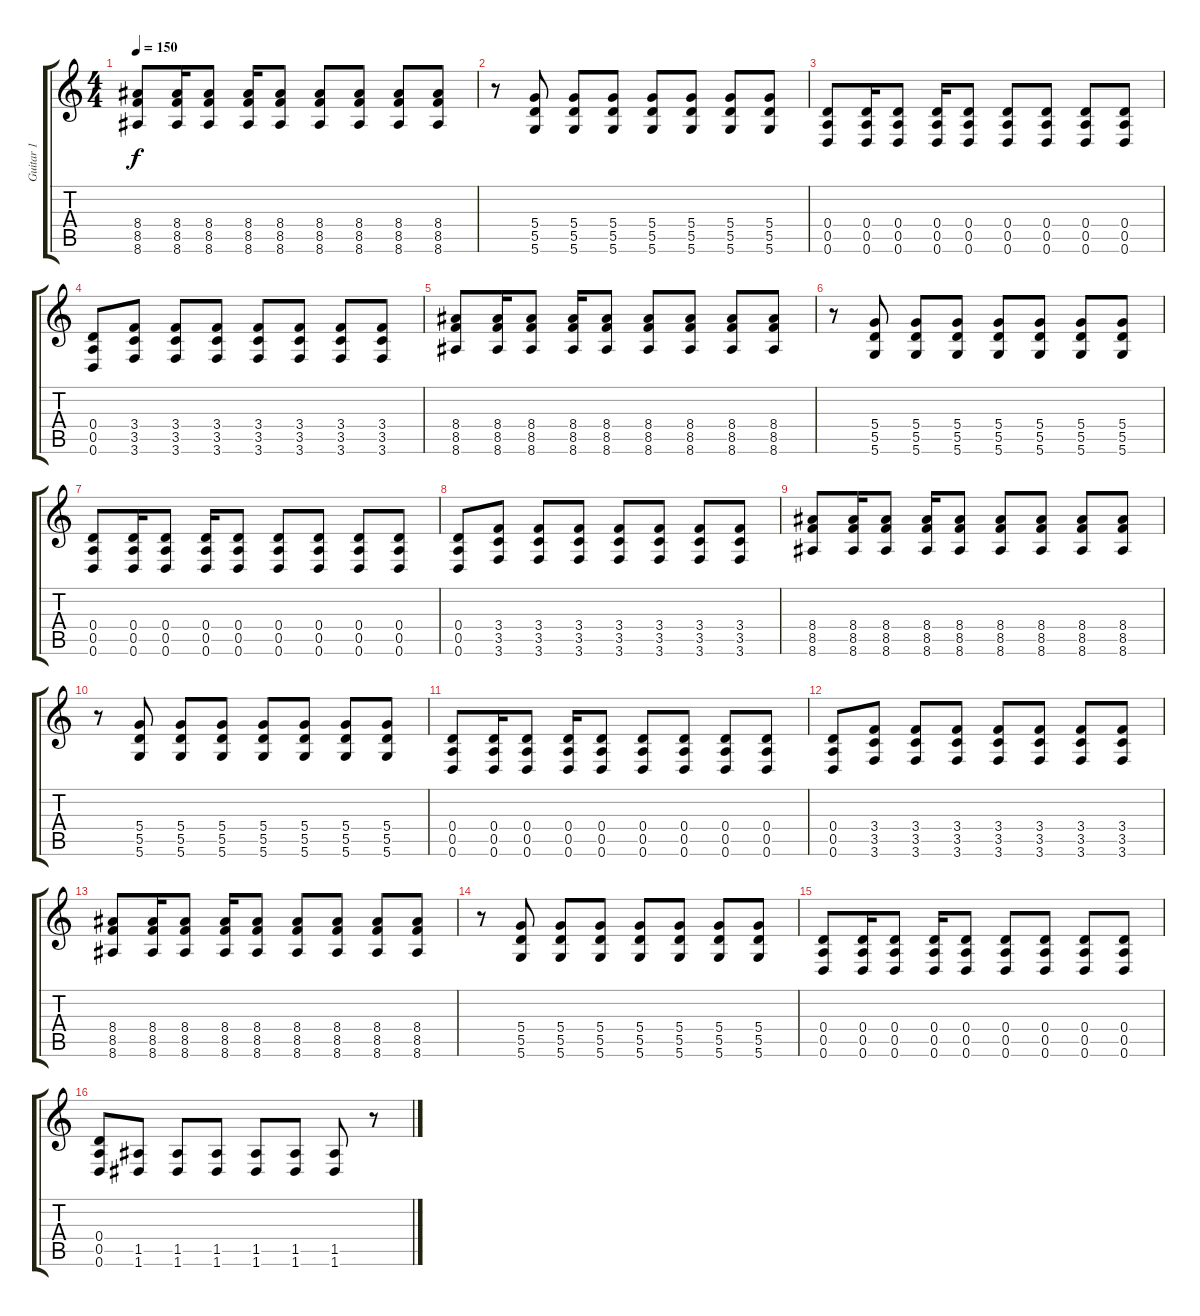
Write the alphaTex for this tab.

\track ("Guitar 1" "Guitar 1") {instrument distortionguitar}
\staff {score tabs}
\tuning (E4 B3 G3 D3 A2 D2) {hide}
\ts (4 4)
\tempo 150
\clef g2
\ks c
(8.4 8.5 8.6).8{dy f balance 8} (8.4 8.5 8.6).16 (8.4 8.5 8.6).8 (8.4 8.5 8.6).16 (8.4 8.5 8.6).8 (8.4 8.5 8.6).8 (8.4 8.5 8.6).8 (8.4 8.5 8.6).8 (8.4 8.5 8.6).8 |
r.8 (5.4 5.5 5.6).8 (5.4 5.5 5.6).8 (5.4 5.5 5.6).8 (5.4 5.5 5.6).8 (5.4 5.5 5.6).8 (5.4 5.5 5.6).8 (5.4 5.5 5.6).8 |
(0.4 0.5 0.6).8 (0.4 0.5 0.6).16 (0.4 0.5 0.6).8 (0.4 0.5 0.6).16 (0.4 0.5 0.6).8 (0.4 0.5 0.6).8 (0.4 0.5 0.6).8 (0.4 0.5 0.6).8 (0.4 0.5 0.6).8 |
(0.4 0.5 0.6).8 (3.4 3.5 3.6).8 (3.4 3.5 3.6).8 (3.4 3.5 3.6).8 (3.4 3.5 3.6).8 (3.4 3.5 3.6).8 (3.4 3.5 3.6).8 (3.4 3.5 3.6).8 |
(8.4 8.5 8.6).8 (8.4 8.5 8.6).16 (8.4 8.5 8.6).8 (8.4 8.5 8.6).16 (8.4 8.5 8.6).8 (8.4 8.5 8.6).8 (8.4 8.5 8.6).8 (8.4 8.5 8.6).8 (8.4 8.5 8.6).8 |
r.8 (5.4 5.5 5.6).8 (5.4 5.5 5.6).8 (5.4 5.5 5.6).8 (5.4 5.5 5.6).8 (5.4 5.5 5.6).8 (5.4 5.5 5.6).8 (5.4 5.5 5.6).8 |
(0.4 0.5 0.6).8 (0.4 0.5 0.6).16 (0.4 0.5 0.6).8 (0.4 0.5 0.6).16 (0.4 0.5 0.6).8 (0.4 0.5 0.6).8 (0.4 0.5 0.6).8 (0.4 0.5 0.6).8 (0.4 0.5 0.6).8 |
(0.4 0.5 0.6).8 (3.4 3.5 3.6).8 (3.4 3.5 3.6).8 (3.4 3.5 3.6).8 (3.4 3.5 3.6).8 (3.4 3.5 3.6).8 (3.4 3.5 3.6).8 (3.4 3.5 3.6).8 |
(8.4 8.5 8.6).8 (8.4 8.5 8.6).16 (8.4 8.5 8.6).8 (8.4 8.5 8.6).16 (8.4 8.5 8.6).8 (8.4 8.5 8.6).8 (8.4 8.5 8.6).8 (8.4 8.5 8.6).8 (8.4 8.5 8.6).8 |
r.8 (5.4 5.5 5.6).8 (5.4 5.5 5.6).8 (5.4 5.5 5.6).8 (5.4 5.5 5.6).8 (5.4 5.5 5.6).8 (5.4 5.5 5.6).8 (5.4 5.5 5.6).8 |
(0.4 0.5 0.6).8 (0.4 0.5 0.6).16 (0.4 0.5 0.6).8 (0.4 0.5 0.6).16 (0.4 0.5 0.6).8 (0.4 0.5 0.6).8 (0.4 0.5 0.6).8 (0.4 0.5 0.6).8 (0.4 0.5 0.6).8 |
(0.4 0.5 0.6).8 (3.4 3.5 3.6).8 (3.4 3.5 3.6).8 (3.4 3.5 3.6).8 (3.4 3.5 3.6).8 (3.4 3.5 3.6).8 (3.4 3.5 3.6).8 (3.4 3.5 3.6).8 |
(8.4 8.5 8.6).8 (8.4 8.5 8.6).16 (8.4 8.5 8.6).8 (8.4 8.5 8.6).16 (8.4 8.5 8.6).8 (8.4 8.5 8.6).8 (8.4 8.5 8.6).8 (8.4 8.5 8.6).8 (8.4 8.5 8.6).8 |
r.8 (5.4 5.5 5.6).8 (5.4 5.5 5.6).8 (5.4 5.5 5.6).8 (5.4 5.5 5.6).8 (5.4 5.5 5.6).8 (5.4 5.5 5.6).8 (5.4 5.5 5.6).8 |
(0.4 0.5 0.6).8 (0.4 0.5 0.6).16 (0.4 0.5 0.6).8 (0.4 0.5 0.6).16 (0.4 0.5 0.6).8 (0.4 0.5 0.6).8 (0.4 0.5 0.6).8 (0.4 0.5 0.6).8 (0.4 0.5 0.6).8 |
(0.4 0.5 0.6).8 (1.5 1.6).8 (1.5 1.6).8 (1.5 1.6).8 (1.5 1.6).8 (1.5 1.6).8 (1.5 1.6).8 r.8
